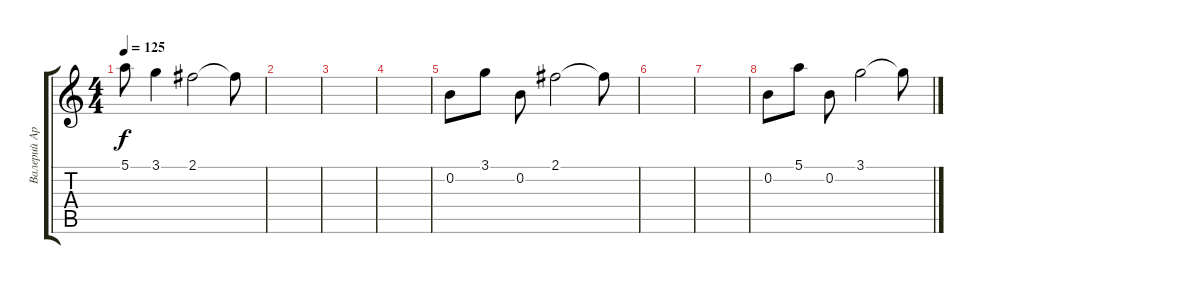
\track ("Валерий Аркадин" "Валерий Ар") {instrument electricguitarjazz}
\staff {score tabs}
\tuning (E4 B3 G3 D3 A2 E2) {hide}
\ts (4 4)
\tempo 125
\clef g2
\ks c
5.1.8{dy f} 3.1.4 2.1.2 2.1{t}.8 |
|
|
|
0.2.8 3.1.8 0.2.8 2.1.2 2.1{t}.8 |
|
|
0.2.8 5.1.8 0.2.8 3.1.2 3.1{t}.8
